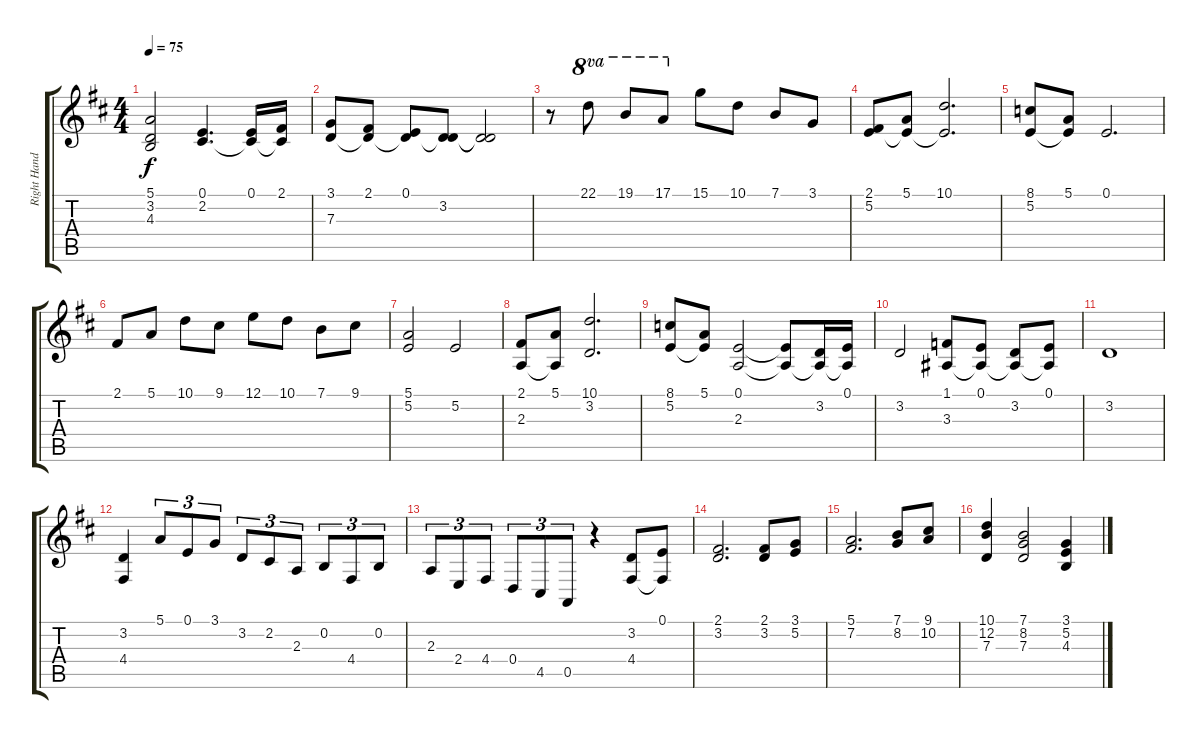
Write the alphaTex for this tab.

\track ("Right Hand" "Right Hand") {instrument acousticgrandpiano}
\staff {score tabs}
\tuning (E4 B3 G3 D3 A2 E2) {hide}
\ts (4 4)
\tempo 75
\clef g2
\ks d
(5.1 3.2 4.3).2{dy f} (0.1 2.2).4{d} (0.1 2.2{t}).16 (2.1 2.2{t}).16 |
(3.1 7.3).8 (2.1 7.3{t}).8 (0.1 7.3{t}).8 (3.2 7.3{t}).8 (3.2{t} 7.3{t}).2 |
r.8 22.1.8{ot 8va} 19.1.8{ot 8va} 17.1.8{ot 8va} 15.1.8 10.1.8 7.1.8 3.1.8 |
(2.1 5.2).8 (5.1 5.2{t}).8 (10.1 5.2{t}).2{d} |
(8.1 5.2).8 (5.1 5.2{t}).8 0.1.2{d} |
2.1.8 5.1.8 10.1.8 9.1.8 12.1.8 10.1.8 7.1.8 9.1.8 |
(5.1 5.2).2 5.2.2 |
(2.1 2.3).8 (5.1 2.3{t}).8 (10.1 3.2).2{d} |
(8.1 5.2).8 (5.1 5.2{t}).8 (0.1 2.3).2 (0.1{t} 2.3{t}).8 (3.2 2.3{t}).16 (0.1 2.3{t}).16 |
3.2.2 (1.1 3.3).8 (0.1 3.3{t}).8 (3.2 3.3{t}).8 (0.1 3.3{t}).8 |
3.2.1 |
(3.2 4.4).4 5.1.8{tu (3 2)} 0.1.8{tu (3 2)} 3.1.8{tu (3 2)} 3.2.8{tu (3 2)} 2.2.8{tu (3 2)} 2.3.8{tu (3 2)} 0.2.8{tu (3 2)} 4.4.8{tu (3 2)} 0.2.8{tu (3 2)} |
2.3.8{tu (3 2)} 2.4.8{tu (3 2)} 4.4.8{tu (3 2)} 0.4.8{tu (3 2)} 4.5.8{tu (3 2)} 0.5.8{tu (3 2)} r.4 (3.2 4.4).8 (0.1 4.4{t}).8 |
(2.1 3.2).2{d} (2.1 3.2).8 (3.1 5.2).8 |
(5.1 7.2).2{d} (7.1 8.2).8 (9.1 10.2).8 |
(10.1 12.2 7.3).4 (7.1 8.2 7.3).2 (3.1 5.2 4.3).4
